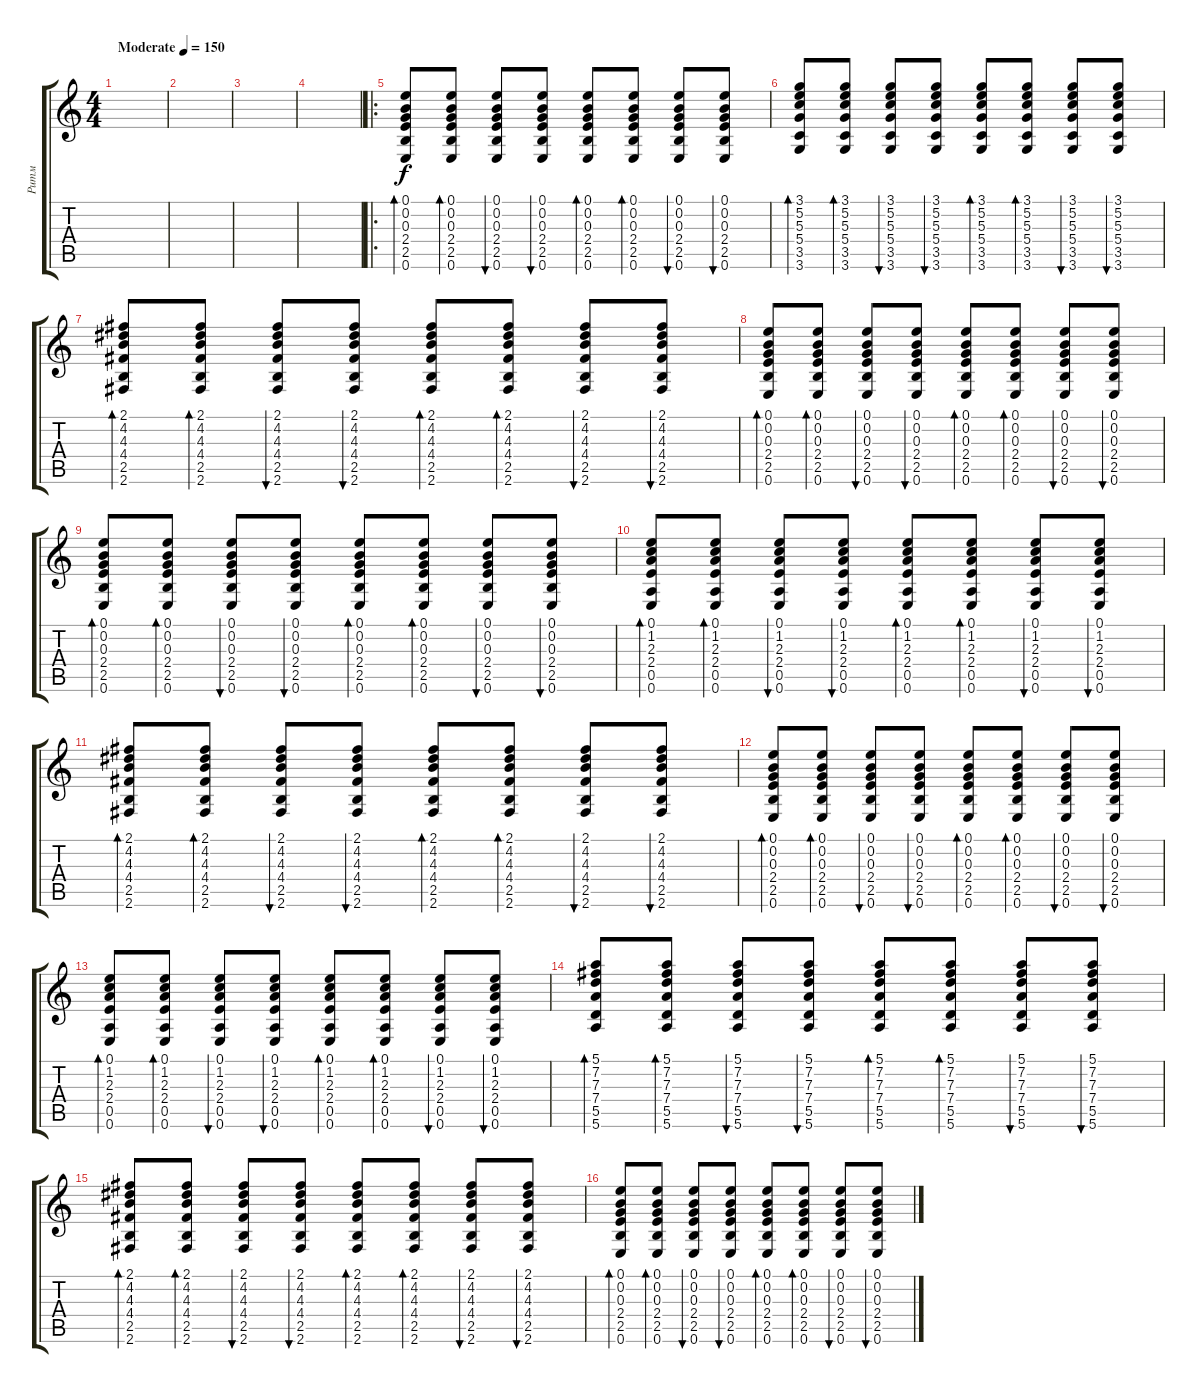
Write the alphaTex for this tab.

\track ("Ритм" "Ритм") {instrument electricguitarmuted}
\staff {score tabs}
\tuning (E4 B3 G3 D3 A2 E2) {hide}
\ts (4 4)
\tempo (150 "Moderate")
\clef g2
\ks c
|
|
|
|
\ro
(0.1 0.2 0.3 2.4 2.5 0.6).8{bd 60} (0.1 0.2 0.3 2.4 2.5 0.6).8{bd 60} (0.1 0.2 0.3 2.4 2.5 0.6).8{bu 60} (0.1 0.2 0.3 2.4 2.5 0.6).8{bu 60} (0.1 0.2 0.3 2.4 2.5 0.6).8{bd 60} (0.1 0.2 0.3 2.4 2.5 0.6).8{bd 60} (0.1 0.2 0.3 2.4 2.5 0.6).8{bu 60} (0.1 0.2 0.3 2.4 2.5 0.6).8{bu 60} |
(3.1 5.2 5.3 5.4 3.5 3.6).8{bd 60} (3.1 5.2 5.3 5.4 3.5 3.6).8{bd 60} (3.1 5.2 5.3 5.4 3.5 3.6).8{bu 60} (3.1 5.2 5.3 5.4 3.5 3.6).8{bu 60} (3.1 5.2 5.3 5.4 3.5 3.6).8{bd 60} (3.1 5.2 5.3 5.4 3.5 3.6).8{bd 60} (3.1 5.2 5.3 5.4 3.5 3.6).8{bu 60} (3.1 5.2 5.3 5.4 3.5 3.6).8{bu 60} |
(2.1 4.2 4.3 4.4 2.5 2.6).8{bd 60} (2.1 4.2 4.3 4.4 2.5 2.6).8{bd 60} (2.1 4.2 4.3 4.4 2.5 2.6).8{bu 60} (2.1 4.2 4.3 4.4 2.5 2.6).8{bu 60} (2.1 4.2 4.3 4.4 2.5 2.6).8{bd 60} (2.1 4.2 4.3 4.4 2.5 2.6).8{bd 60} (2.1 4.2 4.3 4.4 2.5 2.6).8{bu 60} (2.1 4.2 4.3 4.4 2.5 2.6).8{bu 60} |
(0.1 0.2 0.3 2.4 2.5 0.6).8{bd 60} (0.1 0.2 0.3 2.4 2.5 0.6).8{bd 60} (0.1 0.2 0.3 2.4 2.5 0.6).8{bu 60} (0.1 0.2 0.3 2.4 2.5 0.6).8{bu 60} (0.1 0.2 0.3 2.4 2.5 0.6).8{bd 60} (0.1 0.2 0.3 2.4 2.5 0.6).8{bd 60} (0.1 0.2 0.3 2.4 2.5 0.6).8{bu 60} (0.1 0.2 0.3 2.4 2.5 0.6).8{bu 60} |
(0.1 0.2 0.3 2.4 2.5 0.6).8{bd 60} (0.1 0.2 0.3 2.4 2.5 0.6).8{bd 60} (0.1 0.2 0.3 2.4 2.5 0.6).8{bu 60} (0.1 0.2 0.3 2.4 2.5 0.6).8{bu 60} (0.1 0.2 0.3 2.4 2.5 0.6).8{bd 60} (0.1 0.2 0.3 2.4 2.5 0.6).8{bd 60} (0.1 0.2 0.3 2.4 2.5 0.6).8{bu 60} (0.1 0.2 0.3 2.4 2.5 0.6).8{bu 60} |
(0.1 1.2 2.3 2.4 0.5 0.6).8{bd 60} (0.1 1.2 2.3 2.4 0.5 0.6).8{bd 60} (0.1 1.2 2.3 2.4 0.5 0.6).8{bu 60} (0.1 1.2 2.3 2.4 0.5 0.6).8{bu 60} (0.1 1.2 2.3 2.4 0.5 0.6).8{bd 60} (0.1 1.2 2.3 2.4 0.5 0.6).8{bd 60} (0.1 1.2 2.3 2.4 0.5 0.6).8{bu 60} (0.1 1.2 2.3 2.4 0.5 0.6).8{bu 60} |
(2.1 4.2 4.3 4.4 2.5 2.6).8{bd 60} (2.1 4.2 4.3 4.4 2.5 2.6).8{bd 60} (2.1 4.2 4.3 4.4 2.5 2.6).8{bu 60} (2.1 4.2 4.3 4.4 2.5 2.6).8{bu 60} (2.1 4.2 4.3 4.4 2.5 2.6).8{bd 60} (2.1 4.2 4.3 4.4 2.5 2.6).8{bd 60} (2.1 4.2 4.3 4.4 2.5 2.6).8{bu 60} (2.1 4.2 4.3 4.4 2.5 2.6).8{bu 60} |
(0.1 0.2 0.3 2.4 2.5 0.6).8{bd 60} (0.1 0.2 0.3 2.4 2.5 0.6).8{bd 60} (0.1 0.2 0.3 2.4 2.5 0.6).8{bu 60} (0.1 0.2 0.3 2.4 2.5 0.6).8{bu 60} (0.1 0.2 0.3 2.4 2.5 0.6).8{bd 60} (0.1 0.2 0.3 2.4 2.5 0.6).8{bd 60} (0.1 0.2 0.3 2.4 2.5 0.6).8{bu 60} (0.1 0.2 0.3 2.4 2.5 0.6).8{bu 60} |
(0.1 1.2 2.3 2.4 0.5 0.6).8{bd 60} (0.1 1.2 2.3 2.4 0.5 0.6).8{bd 60} (0.1 1.2 2.3 2.4 0.5 0.6).8{bu 60} (0.1 1.2 2.3 2.4 0.5 0.6).8{bu 60} (0.1 1.2 2.3 2.4 0.5 0.6).8{bd 60} (0.1 1.2 2.3 2.4 0.5 0.6).8{bd 60} (0.1 1.2 2.3 2.4 0.5 0.6).8{bu 60} (0.1 1.2 2.3 2.4 0.5 0.6).8{bu 60} |
(5.1 7.2 7.3 7.4 5.5 5.6).8{bd 60} (5.1 7.2 7.3 7.4 5.5 5.6).8{bd 60} (5.1 7.2 7.3 7.4 5.5 5.6).8{bu 60} (5.1 7.2 7.3 7.4 5.5 5.6).8{bu 60} (5.1 7.2 7.3 7.4 5.5 5.6).8{bd 60} (5.1 7.2 7.3 7.4 5.5 5.6).8{bd 60} (5.1 7.2 7.3 7.4 5.5 5.6).8{bu 60} (5.1 7.2 7.3 7.4 5.5 5.6).8{bu 60} |
(2.1 4.2 4.3 4.4 2.5 2.6).8{bd 60} (2.1 4.2 4.3 4.4 2.5 2.6).8{bd 60} (2.1 4.2 4.3 4.4 2.5 2.6).8{bu 60} (2.1 4.2 4.3 4.4 2.5 2.6).8{bu 60} (2.1 4.2 4.3 4.4 2.5 2.6).8{bd 60} (2.1 4.2 4.3 4.4 2.5 2.6).8{bd 60} (2.1 4.2 4.3 4.4 2.5 2.6).8{bu 60} (2.1 4.2 4.3 4.4 2.5 2.6).8{bu 60} |
(0.1 0.2 0.3 2.4 2.5 0.6).8{bd 60} (0.1 0.2 0.3 2.4 2.5 0.6).8{bd 60} (0.1 0.2 0.3 2.4 2.5 0.6).8{bu 60} (0.1 0.2 0.3 2.4 2.5 0.6).8{bu 60} (0.1 0.2 0.3 2.4 2.5 0.6).8{bd 60} (0.1 0.2 0.3 2.4 2.5 0.6).8{bd 60} (0.1 0.2 0.3 2.4 2.5 0.6).8{bu 60} (0.1 0.2 0.3 2.4 2.5 0.6).8{bu 60}
